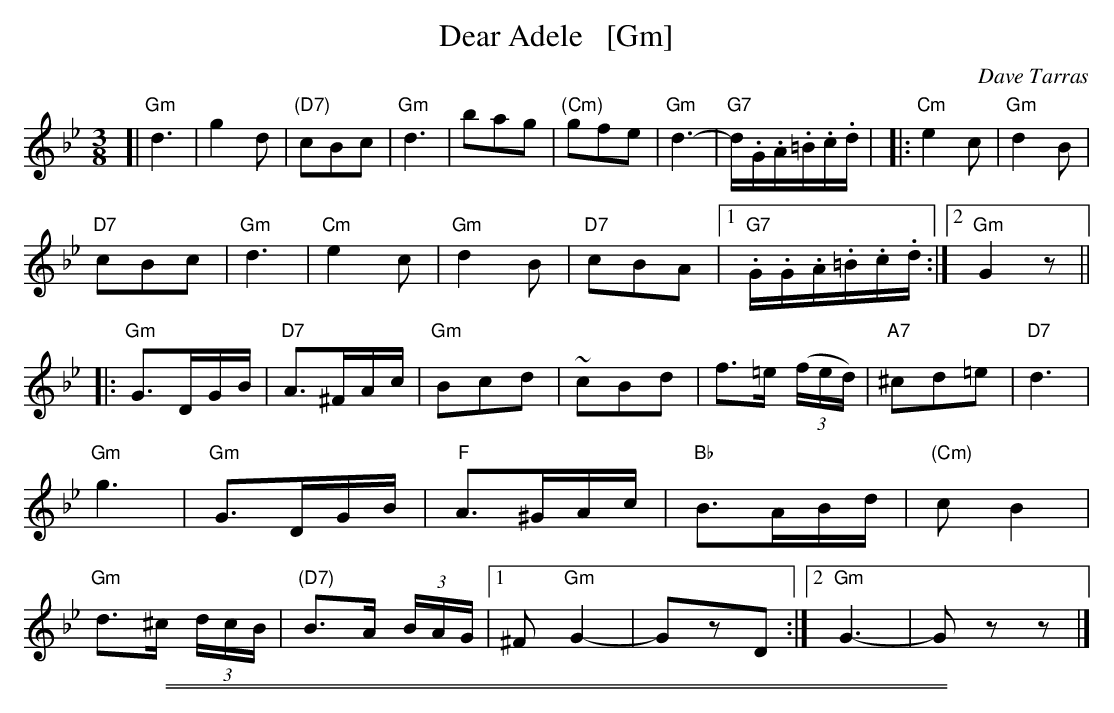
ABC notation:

X:1
T: Dear Adele   [Gm]
O: Dave Tarras
M: 3/8
L: 1/16
K: Gm
[|\
"Gm"d6 | g4d2 | "(D7)"c2B2c2 | "Gm"d6 |\
b2a2g2 | "(Cm)"g2f2e2 | "Gm"d6- | "G7"d.G.A.=B.c.d |
|:\
"Cm"e4c2 | "Gm"d4B2 | "D7"!c2B2c2 | "Gm"d6 |\
"Cm"e4c2 | "Gm"d4B2 | "D7"c2B2A2 |[1 "G7".G.G.A.=B.c.d :|[2 "Gm"G4 z2 ||
|:\
"Gm"G3DGB | "D7"A3^FAc | "Gm"B2c2d2 | ~c2B2d2 |\
f3=e (3(fed) | "A7"^c2d2=e2 | "D7"d6 | "Gm"g6 |
"Gm"G3DGB | "F"A3^GAc | "Bb"B3ABd | "(Cm)"c2B4 |\
"Gm"d3^c (3dcB | "(D7)"B3A (3BAG |[1 ^F2 "Gm"G4- | G2z2D2  :|[2 "Gm"G6- | G2z2z2 |]
